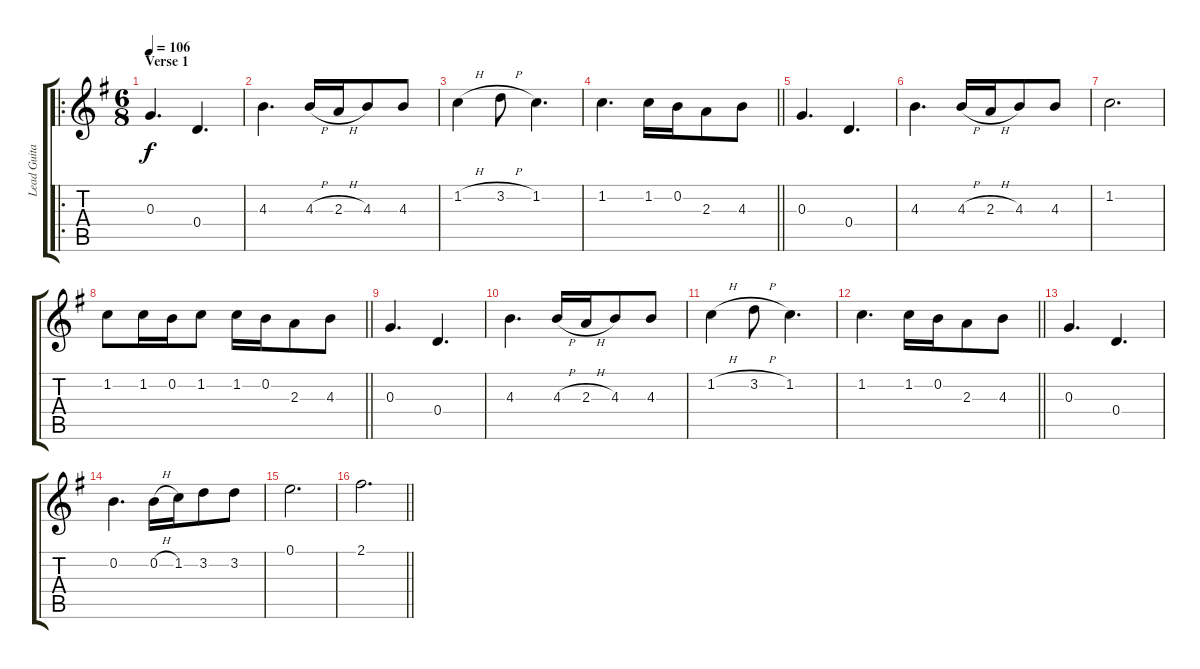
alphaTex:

\track ("Lead Guitar" "Lead Guita") {instrument electricguitarclean}
\staff {score tabs}
\tuning (E4 B3 G3 D3 A2 E2) {hide}
\ro
\ts (6 8)
\section ("" "Verse 1")
\tempo 106
\clef g2
\ks g
0.3.4{d dy f} 0.4.4{d} |
4.3.4{d} 4.3{h}.16 2.3{h}.16 4.3.8 4.3.8 |
1.2{h}.4 3.2{h}.8 1.2.4{d} |
\barLineRight lightlight
1.2.4{d} 1.2.16 0.2.16 2.3.8 4.3.8 |
0.3.4{d} 0.4.4{d} |
4.3.4{d} 4.3{h}.16 2.3{h}.16 4.3.8 4.3.8 |
1.2.2{d} |
\barLineRight lightlight
1.2.8 1.2.16 0.2.16 1.2.8 1.2.16 0.2.16 2.3.8 4.3.8 |
0.3.4{d} 0.4.4{d} |
4.3.4{d} 4.3{h}.16 2.3{h}.16 4.3.8 4.3.8 |
1.2{h}.4 3.2{h}.8 1.2.4{d} |
\barLineRight lightlight
1.2.4{d} 1.2.16 0.2.16 2.3.8 4.3.8 |
0.3.4{d} 0.4.4{d} |
0.2.4{d} 0.2{h}.16 1.2.16 3.2.8 3.2.8 |
0.1.2{d} |
\barLineRight lightlight
2.1.2{d}
